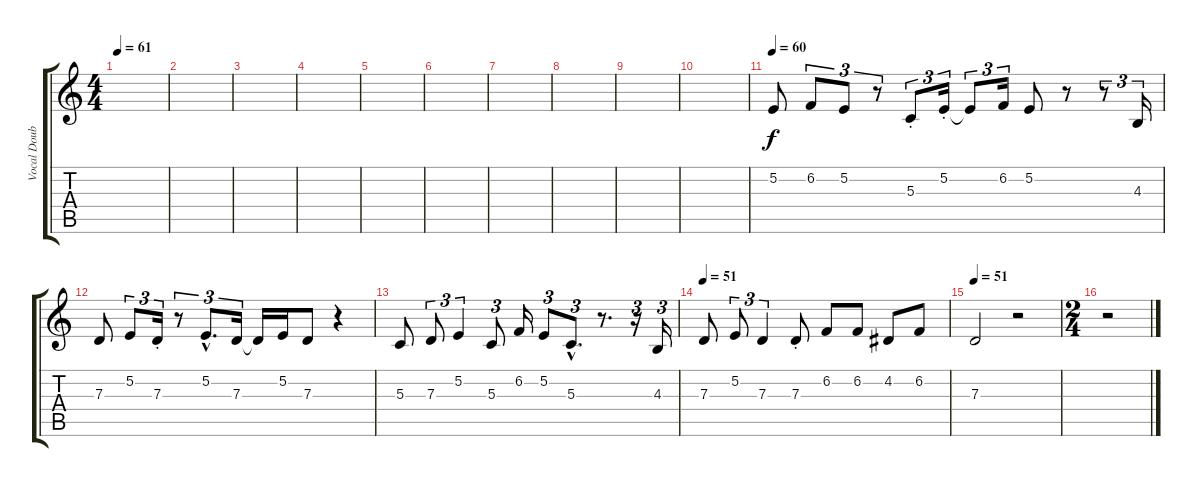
\track ("Vocal Double (David)" "Vocal Doub") {instrument bassoon}
\staff {score tabs}
\tuning (E4 B3 G3 D3 A2 E2) {hide}
\ts (4 4)
\tempo 61
\clef g2
\ks c
|
|
|
|
|
|
|
|
|
|
\tempo 60
5.2.8{dy f} 6.2.8{tu (3 2)} 5.2.8{tu (3 2)} r.8{tu (3 2)} 5.3{st}.8{tu (3 2)} 5.2{st}.16{tu (3 2)} 5.2{t}.8{tu (3 2)} 6.2.16{tu (3 2)} 5.2.8 r.8 r.8{tu (3 2)} 4.3.16{tu (3 2)} |
7.3.8 5.2.8{tu (3 2)} 7.3{st}.16{tu (3 2)} r.8{tu (3 2)} 5.2{hac}.8{d tu (3 2)} 7.3.16{tu (3 2)} 7.3{t}.16 5.2.16 7.3.8 r.4 |
5.3.8 7.3.8{tu (3 2)} 5.2.4{tu (3 2)} 5.3.8{tu (3 2)} 6.2.16 5.2.8{tu (3 2)} 5.3{hac}.8{d tu (3 2)} r.8{d} r.16{tu (3 2)} 4.3.16{tu (3 2)} |
\tempo 51
7.3.8 5.2.8{tu (3 2)} 7.3.4{tu (3 2)} 7.3{st}.8 6.2.8 6.2.8 4.2.8 6.2.8 |
\tempo 51
7.3.2 r.2 |
\ts (2 4)
r.2
